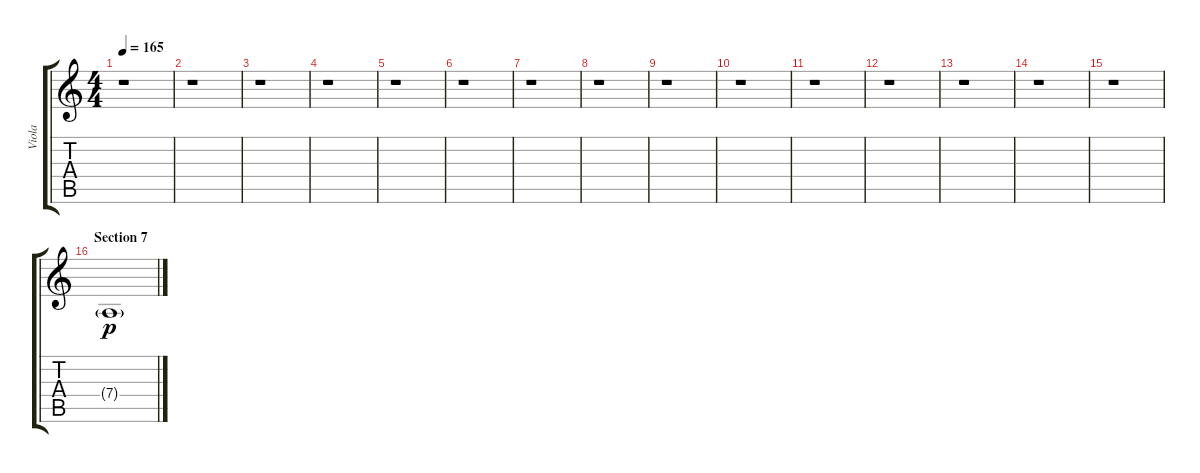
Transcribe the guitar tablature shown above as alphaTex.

\track ("Viola" "Viola") {instrument viola}
\staff {score tabs}
\tuning (E4 B3 G3 D3 A2 E2) {hide}
\ts (4 4)
\tempo 165
\clef g2
\ks c
r.1{dy f volume 9} |
r.1 |
r.1 |
r.1 |
r.1 |
r.1 |
r.1 |
r.1 |
r.1 |
r.1 |
r.1 |
r.1 |
r.1 |
r.1 |
r.1 |
\section ("" "Section 7")
7.4{g}.1{dy p}
